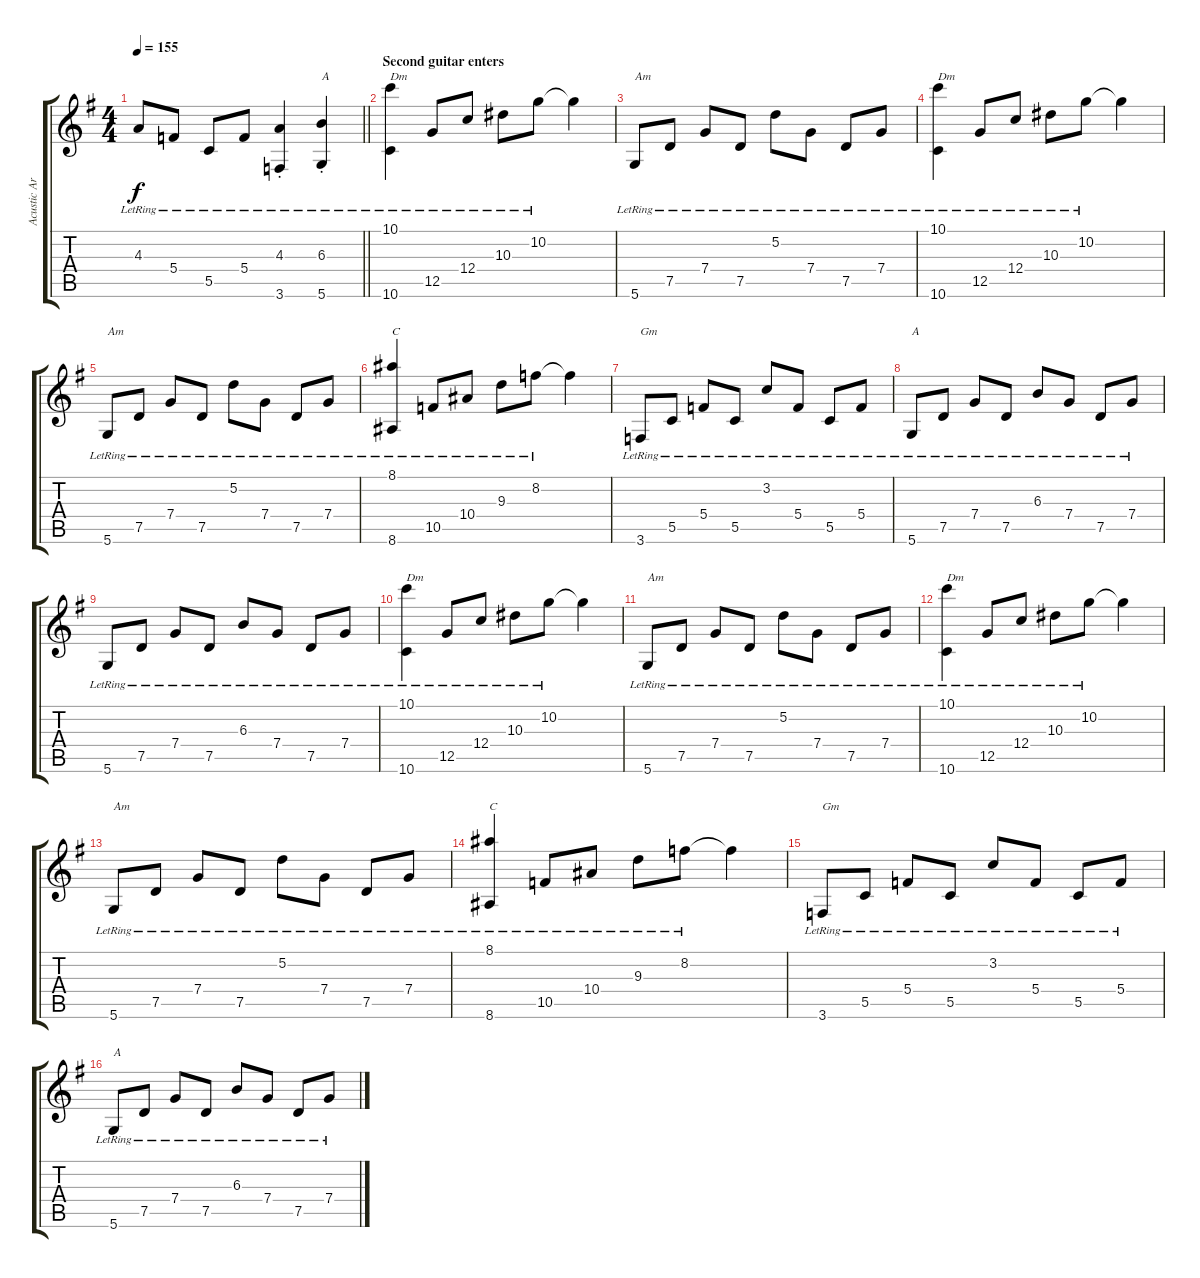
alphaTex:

\track ("Acustic Arpeggio" "Acustic Ar") {instrument acousticguitarsteel}
\staff {score tabs}
\tuning (D4 A3 F3 C3 G2 D2) {hide}
\ts (4 4)
\tempo 155
\clef g2
\barLineRight lightlight
\ks g
4.3{lr}.8{dy f} 5.4{lr}.8 5.5{lr}.8 5.4{lr}.8 (4.3{st lr} 3.6{st lr}).4 (6.3{st lr} 5.6{st lr}).4{txt "A"} |
\section ("" "Second guitar enters")
(10.1{lr} 10.6{lr}).4{txt "Dm"} 12.5{lr}.8 12.4{lr}.8 10.3{lr}.8 10.2{lr}.8 10.2{t}.4 |
5.6{lr}.8{txt "Am"} 7.5{lr}.8 7.4{lr}.8 7.5{lr}.8 5.2{lr}.8 7.4{lr}.8 7.5{lr}.8 7.4{lr}.8 |
(10.1{lr} 10.6{lr}).4{txt "Dm"} 12.5{lr}.8 12.4{lr}.8 10.3{lr}.8 10.2{lr}.8 10.2{t}.4 |
5.6{lr}.8{txt "Am"} 7.5{lr}.8 7.4{lr}.8 7.5{lr}.8 5.2{lr}.8 7.4{lr}.8 7.5{lr}.8 7.4{lr}.8 |
(8.1{lr} 8.6{lr}).4{txt "C"} 10.5{lr}.8 10.4{lr}.8 9.3{lr}.8 8.2{lr}.8 8.2{t}.4 |
3.6{lr}.8{txt "Gm"} 5.5{lr}.8 5.4{lr}.8 5.5{lr}.8 3.2{lr}.8 5.4{lr}.8 5.5{lr}.8 5.4{lr}.8 |
5.6{lr}.8{txt "A"} 7.5{lr}.8 7.4{lr}.8 7.5{lr}.8 6.3{lr}.8 7.4{lr}.8 7.5{lr}.8 7.4{lr}.8 |
5.6{lr}.8 7.5{lr}.8 7.4{lr}.8 7.5{lr}.8 6.3{lr}.8 7.4{lr}.8 7.5{lr}.8 7.4{lr}.8 |
(10.1{lr} 10.6{lr}).4{txt "Dm"} 12.5{lr}.8 12.4{lr}.8 10.3{lr}.8 10.2{lr}.8 10.2{t}.4 |
5.6{lr}.8{txt "Am"} 7.5{lr}.8 7.4{lr}.8 7.5{lr}.8 5.2{lr}.8 7.4{lr}.8 7.5{lr}.8 7.4{lr}.8 |
(10.1{lr} 10.6{lr}).4{txt "Dm"} 12.5{lr}.8 12.4{lr}.8 10.3{lr}.8 10.2{lr}.8 10.2{t}.4 |
5.6{lr}.8{txt "Am"} 7.5{lr}.8 7.4{lr}.8 7.5{lr}.8 5.2{lr}.8 7.4{lr}.8 7.5{lr}.8 7.4{lr}.8 |
(8.1{lr} 8.6{lr}).4{txt "C"} 10.5{lr}.8 10.4{lr}.8 9.3{lr}.8 8.2{lr}.8 8.2{t}.4 |
3.6{lr}.8{txt "Gm"} 5.5{lr}.8 5.4{lr}.8 5.5{lr}.8 3.2{lr}.8 5.4{lr}.8 5.5{lr}.8 5.4{lr}.8 |
5.6{lr}.8{txt "A"} 7.5{lr}.8 7.4{lr}.8 7.5{lr}.8 6.3{lr}.8 7.4{lr}.8 7.5{lr}.8 7.4{lr}.8
